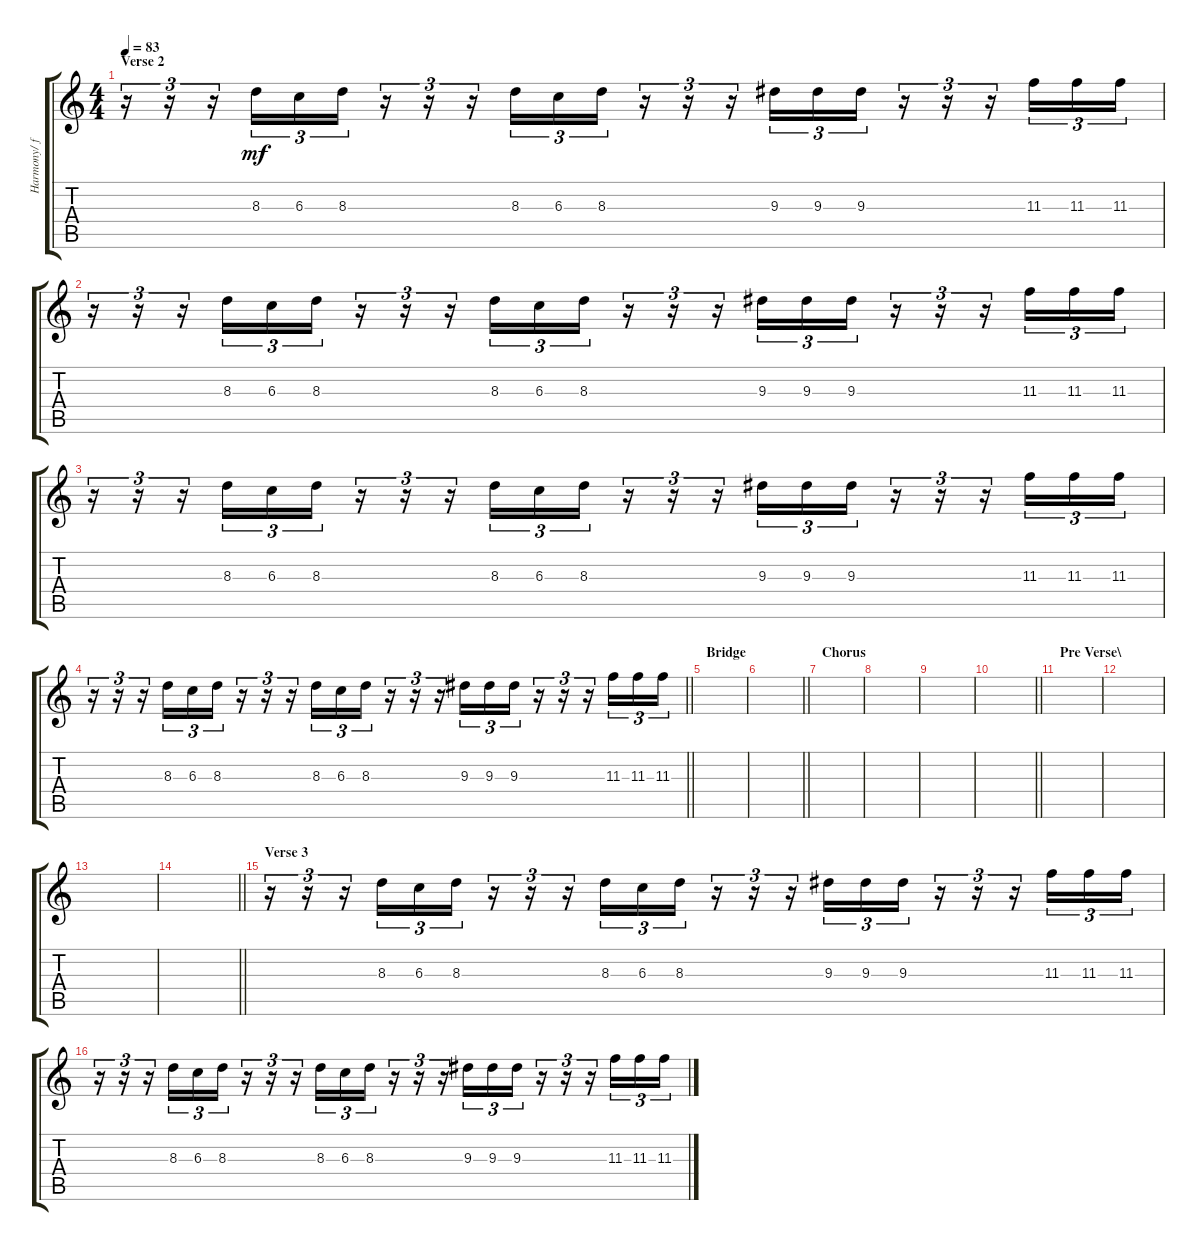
\track ("Harmony/ fills" "Harmony/ f") {instrument distortionguitar}
\staff {score tabs}
\tuning (Eb4 Bb3 Gb3 Db3 Ab2 Eb2) {hide}
\ts (4 4)
\section ("" "Verse 2")
\tempo 83
\clef g2
\ks c
r.16{tu (3 2) dy mf} r.16{tu (3 2)} r.16{tu (3 2)} 8.3.16{tu (3 2)} 6.3.16{tu (3 2)} 8.3.16{tu (3 2)} r.16{tu (3 2)} r.16{tu (3 2)} r.16{tu (3 2)} 8.3.16{tu (3 2)} 6.3.16{tu (3 2)} 8.3.16{tu (3 2)} r.16{tu (3 2)} r.16{tu (3 2)} r.16{tu (3 2)} 9.3.16{tu (3 2)} 9.3.16{tu (3 2)} 9.3.16{tu (3 2)} r.16{tu (3 2)} r.16{tu (3 2)} r.16{tu (3 2)} 11.3.16{tu (3 2)} 11.3.16{tu (3 2)} 11.3.16{tu (3 2)} |
r.16{tu (3 2)} r.16{tu (3 2)} r.16{tu (3 2)} 8.3.16{tu (3 2)} 6.3.16{tu (3 2)} 8.3.16{tu (3 2)} r.16{tu (3 2)} r.16{tu (3 2)} r.16{tu (3 2)} 8.3.16{tu (3 2)} 6.3.16{tu (3 2)} 8.3.16{tu (3 2)} r.16{tu (3 2)} r.16{tu (3 2)} r.16{tu (3 2)} 9.3.16{tu (3 2)} 9.3.16{tu (3 2)} 9.3.16{tu (3 2)} r.16{tu (3 2)} r.16{tu (3 2)} r.16{tu (3 2)} 11.3.16{tu (3 2)} 11.3.16{tu (3 2)} 11.3.16{tu (3 2)} |
r.16{tu (3 2)} r.16{tu (3 2)} r.16{tu (3 2)} 8.3.16{tu (3 2)} 6.3.16{tu (3 2)} 8.3.16{tu (3 2)} r.16{tu (3 2)} r.16{tu (3 2)} r.16{tu (3 2)} 8.3.16{tu (3 2)} 6.3.16{tu (3 2)} 8.3.16{tu (3 2)} r.16{tu (3 2)} r.16{tu (3 2)} r.16{tu (3 2)} 9.3.16{tu (3 2)} 9.3.16{tu (3 2)} 9.3.16{tu (3 2)} r.16{tu (3 2)} r.16{tu (3 2)} r.16{tu (3 2)} 11.3.16{tu (3 2)} 11.3.16{tu (3 2)} 11.3.16{tu (3 2)} |
\barLineRight lightlight
r.16{tu (3 2)} r.16{tu (3 2)} r.16{tu (3 2)} 8.3.16{tu (3 2)} 6.3.16{tu (3 2)} 8.3.16{tu (3 2)} r.16{tu (3 2)} r.16{tu (3 2)} r.16{tu (3 2)} 8.3.16{tu (3 2)} 6.3.16{tu (3 2)} 8.3.16{tu (3 2)} r.16{tu (3 2)} r.16{tu (3 2)} r.16{tu (3 2)} 9.3.16{tu (3 2)} 9.3.16{tu (3 2)} 9.3.16{tu (3 2)} r.16{tu (3 2)} r.16{tu (3 2)} r.16{tu (3 2)} 11.3.16{tu (3 2)} 11.3.16{tu (3 2)} 11.3.16{tu (3 2)} |
\section ("" "Bridge")
|
\barLineRight lightlight
|
\section ("" "Chorus")
|
|
|
\barLineRight lightlight
|
\section ("" "Pre Verse\\")
|
|
|
\barLineRight lightlight
|
\section ("" "Verse 3")
r.16{tu (3 2)} r.16{tu (3 2)} r.16{tu (3 2)} 8.3.16{tu (3 2)} 6.3.16{tu (3 2)} 8.3.16{tu (3 2)} r.16{tu (3 2)} r.16{tu (3 2)} r.16{tu (3 2)} 8.3.16{tu (3 2)} 6.3.16{tu (3 2)} 8.3.16{tu (3 2)} r.16{tu (3 2)} r.16{tu (3 2)} r.16{tu (3 2)} 9.3.16{tu (3 2)} 9.3.16{tu (3 2)} 9.3.16{tu (3 2)} r.16{tu (3 2)} r.16{tu (3 2)} r.16{tu (3 2)} 11.3.16{tu (3 2)} 11.3.16{tu (3 2)} 11.3.16{tu (3 2)} |
r.16{tu (3 2)} r.16{tu (3 2)} r.16{tu (3 2)} 8.3.16{tu (3 2)} 6.3.16{tu (3 2)} 8.3.16{tu (3 2)} r.16{tu (3 2)} r.16{tu (3 2)} r.16{tu (3 2)} 8.3.16{tu (3 2)} 6.3.16{tu (3 2)} 8.3.16{tu (3 2)} r.16{tu (3 2)} r.16{tu (3 2)} r.16{tu (3 2)} 9.3.16{tu (3 2)} 9.3.16{tu (3 2)} 9.3.16{tu (3 2)} r.16{tu (3 2)} r.16{tu (3 2)} r.16{tu (3 2)} 11.3.16{tu (3 2)} 11.3.16{tu (3 2)} 11.3.16{tu (3 2)}
